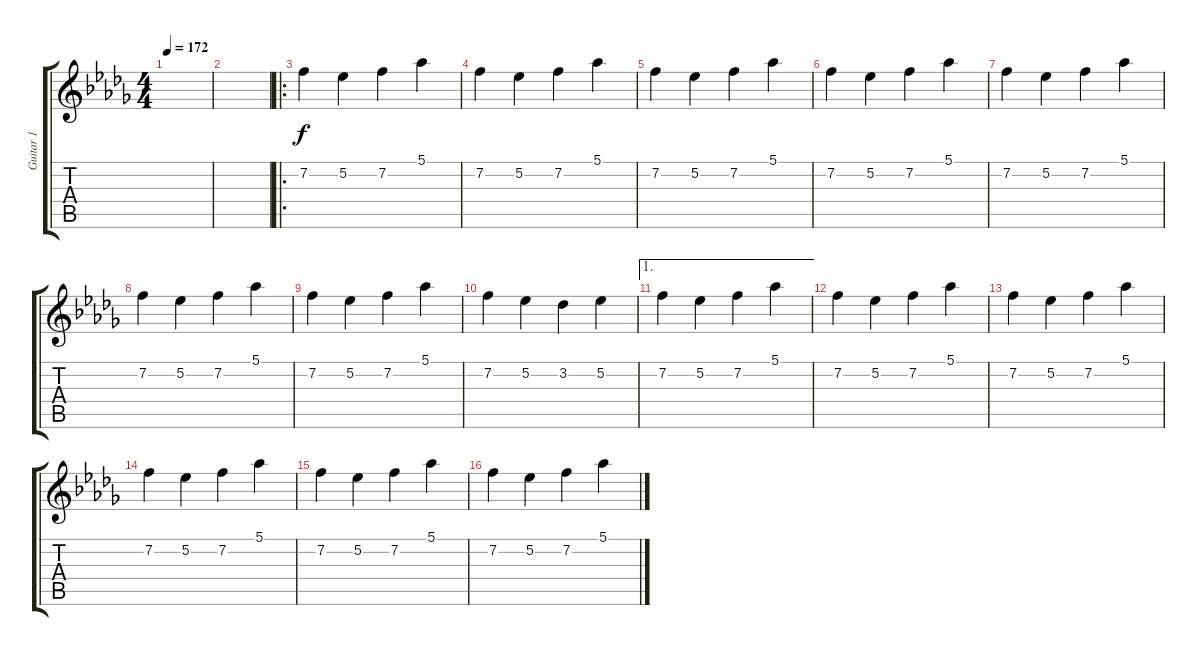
\track ("Guitar 1" "Guitar 1") {instrument distortionguitar}
\staff {score tabs}
\tuning (Eb4 Bb3 Gb3 Db3 Ab2 Eb2) {hide}
\ts (4 4)
\tempo 172
\clef g2
\ks db
|
|
\ro
7.2.4 5.2.4 7.2.4 5.1.4 |
7.2.4 5.2.4 7.2.4 5.1.4 |
7.2.4 5.2.4 7.2.4 5.1.4 |
7.2.4 5.2.4 7.2.4 5.1.4 |
7.2.4 5.2.4 7.2.4 5.1.4 |
7.2.4 5.2.4 7.2.4 5.1.4 |
7.2.4 5.2.4 7.2.4 5.1.4 |
7.2.4 5.2.4 3.2.4 5.2.4 |
\ae 1
7.2.4 5.2.4 7.2.4 5.1.4 |
7.2.4 5.2.4 7.2.4 5.1.4 |
7.2.4 5.2.4 7.2.4 5.1.4 |
7.2.4 5.2.4 7.2.4 5.1.4 |
7.2.4 5.2.4 7.2.4 5.1.4 |
7.2.4 5.2.4 7.2.4 5.1.4
